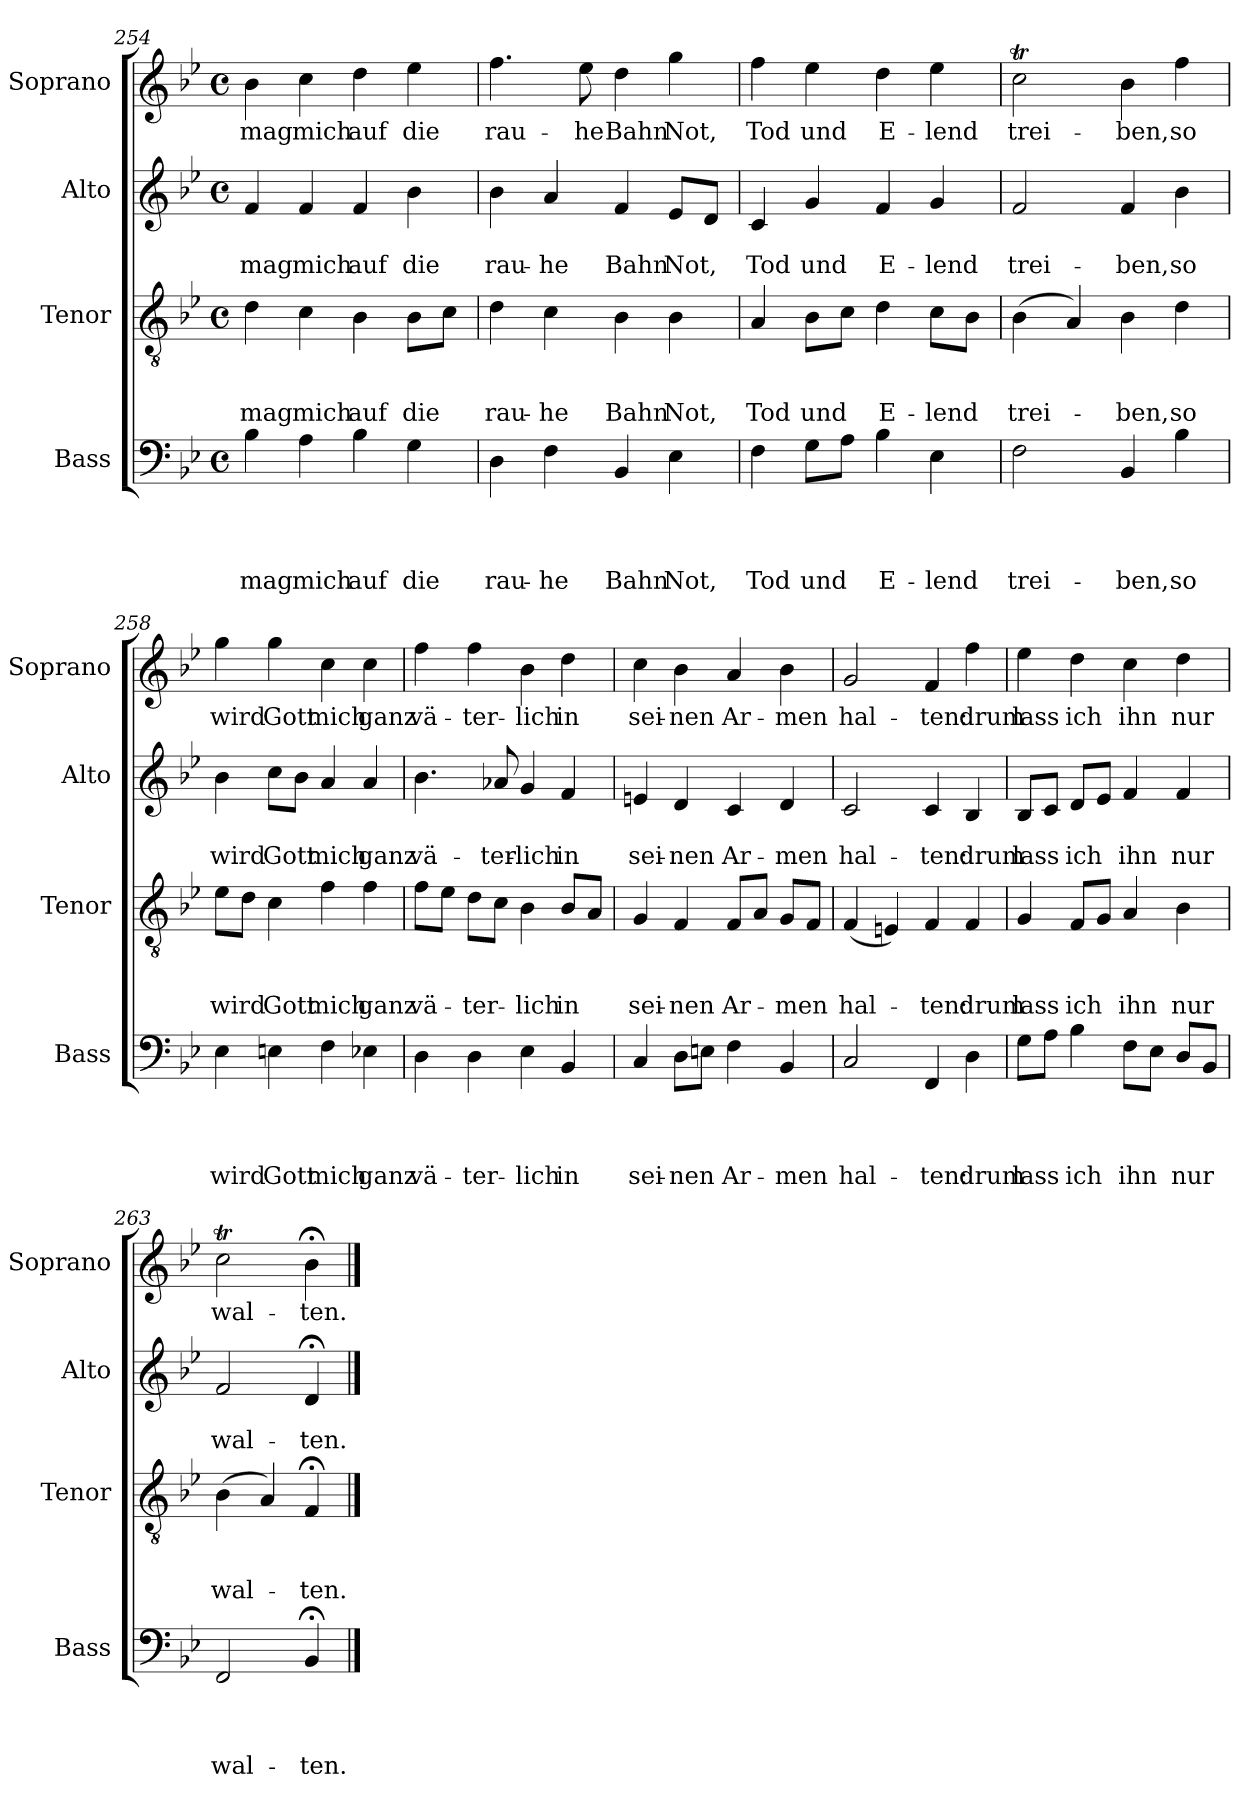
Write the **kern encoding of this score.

**kern	**text	**text	**text	**text	**kern	**text	**text	**text	**kern	**text	**text	**kern	**text
*part4	*part4	*part4	*part4	*part4	*part3	*part3	*part3	*part3	*part2	*part2	*part2	*part1	*part1
*staff4	*staff4	*staff4	*staff4	*staff4	*staff3	*staff3	*staff3	*staff3	*staff2	*staff2	*staff2	*staff1	*staff1
*I"Bass	*	*	*	*	*I"Tenor	*	*	*	*I"Alto	*	*	*I"Soprano	*
*I'Bass	*	*	*	*	*I'Tenor	*	*	*	*I'Alto	*	*	*I'Soprano	*
!!LO:LB:g=z
*clefF4	*	*	*	*	*clefGv2	*	*	*	*clefG2	*	*	*clefG2	*
*k[b-e-]	*	*	*	*	*k[b-e-]	*	*	*	*k[b-e-]	*	*	*k[b-e-]	*
*B-:	*	*	*	*	*B-:	*	*	*	*B-:	*	*	*B-:	*
*M4/4	*	*	*	*	*M4/4	*	*	*	*M4/4	*	*	*M4/4	*
*met(c)	*	*	*	*	*met(c)	*	*	*	*met(c)	*	*	*met(c)	*
=254	=254	=254	=254	=254	=254	=254	=254	=254	=254	=254	=254	=254	=254
!	!	!	!	!LO:LY:b	!	!	!	!LO:LY:b	!	!	!LO:LY:b	!	!LO:LY:b
4B-\	.	.	.	mag	4d\	.	.	mag	4f/	.	mag	4b-\	mag
!	!	!	!	!LO:LY:b	!	!	!	!LO:LY:b	!	!	!LO:LY:b	!	!LO:LY:b
4A\	.	.	.	mich	4c\	.	.	mich	4f/	.	mich	4cc\	mich
!	!	!	!	!LO:LY:b	!	!	!	!LO:LY:b	!	!	!LO:LY:b	!	!LO:LY:b
4B-\	.	.	.	auf	4B-\	.	.	auf	4f/	.	auf	4dd\	auf
!	!	!	!	!LO:LY:b	!	!	!	!LO:LY:b	!	!	!LO:LY:b	!	!LO:LY:b
4G\	.	.	.	die	8B-\L	.	.	die	4b-\	.	die	4ee-\	die
.	.	.	.	.	8c\J	.	.	.	.	.	.	.	.
=255	=255	=255	=255	=255	=255	=255	=255	=255	=255	=255	=255	=255	=255
!	!	!	!	!LO:LY:b	!	!	!	!LO:LY:b	!	!	!LO:LY:b	!	!LO:LY:b
4D\	.	.	.	rau-	4d\	.	.	rau-	4b-\	.	rau-	4.ff\	rau-
!	!	!	!	!LO:LY:b	!	!	!	!LO:LY:b	!	!	!LO:LY:b	!	!
4F\	.	.	.	-he	4c\	.	.	-he	4a/	.	-he	.	.
!	!	!	!	!	!	!	!	!	!	!	!	!	!LO:LY:b
.	.	.	.	.	.	.	.	.	.	.	.	8ee-\	-he
!	!	!	!	!LO:LY:b	!	!	!	!LO:LY:b	!	!	!LO:LY:b	!	!LO:LY:b
4BB-/	.	.	.	Bahn	4B-\	.	.	Bahn	4f/	.	Bahn	4dd\	Bahn
!	!	!	!	!LO:LY:b	!	!	!	!LO:LY:b	!	!	!LO:LY:b	!	!LO:LY:b
4E-\	.	.	.	Not,	4B-\	.	.	Not,	8e-/L	.	Not,	4gg\	Not,
.	.	.	.	.	.	.	.	.	8d/J	.	.	.	.
=256	=256	=256	=256	=256	=256	=256	=256	=256	=256	=256	=256	=256	=256
!	!	!	!	!LO:LY:b	!	!	!	!LO:LY:b	!	!	!LO:LY:b	!	!LO:LY:b
4F\	.	.	.	Tod	4A/	.	.	Tod	4c/	.	Tod	4ff\	Tod
!	!	!	!	!LO:LY:b	!	!	!	!LO:LY:b	!	!	!LO:LY:b	!	!LO:LY:b
8G\L	.	.	.	und	8B-\L	.	.	und	4g/	.	und	4ee-\	und
8A\J	.	.	.	.	8c\J	.	.	.	.	.	.	.	.
!	!	!	!	!LO:LY:b	!	!	!	!LO:LY:b	!	!	!LO:LY:b	!	!LO:LY:b
4B-\	.	.	.	E-	4d\	.	.	E-	4f/	.	E-	4dd\	E-
!	!	!	!	!LO:LY:b	!	!	!	!LO:LY:b	!	!	!LO:LY:b	!	!LO:LY:b
4E-\	.	.	.	-lend	8c\L	.	.	-lend	4g/	.	-lend	4ee-\	-lend
.	.	.	.	.	8B-\J	.	.	.	.	.	.	.	.
=257	=257	=257	=257	=257	=257	=257	=257	=257	=257	=257	=257	=257	=257
!	!	!	!	!LO:LY:b	!	!	!	!LO:LY:b	!	!	!LO:LY:b	!	!LO:LY:b
2F\	.	.	.	trei-	(>4B-\	.	.	trei-	2f/	.	trei-	2ccT\	trei-
.	.	.	.	.	4A/)	.	.	.	.	.	.	.	.
!	!	!	!	!LO:LY:b	!	!	!	!LO:LY:b	!	!	!LO:LY:b	!	!LO:LY:b
4BB-/	.	.	.	-ben,	4B-\	.	.	-ben,	4f/	.	-ben,	4b-\	-ben,
!	!	!	!	!LO:LY:b	!	!	!	!LO:LY:b	!	!	!LO:LY:b	!	!LO:LY:b
4B-\	.	.	.	so	4d\	.	.	so	4b-\	.	so	4ff\	so
=258	=258	=258	=258	=258	=258	=258	=258	=258	=258	=258	=258	=258	=258
!	!	!	!	!LO:LY:b	!	!	!	!LO:LY:b	!	!	!LO:LY:b	!	!LO:LY:b
4E-\	.	.	.	wird	8e-\L	.	.	wird	4b-\	.	wird	4gg\	wird
.	.	.	.	.	8d\J	.	.	.	.	.	.	.	.
!	!	!	!	!LO:LY:b	!	!	!	!LO:LY:b	!	!	!LO:LY:b	!	!LO:LY:b
4En\	.	.	.	Gott	4c\	.	.	Gott	8cc\L	.	Gott	4gg\	Gott
.	.	.	.	.	.	.	.	.	8b-\J	.	.	.	.
!	!	!	!	!LO:LY:b	!	!	!	!LO:LY:b	!	!	!LO:LY:b	!	!LO:LY:b
4F\	.	.	.	mich	4f\	.	.	mich	4a/	.	mich	4cc\	mich
!	!	!	!	!LO:LY:b	!	!	!	!LO:LY:b	!	!	!LO:LY:b	!	!LO:LY:b
4E-X\	.	.	.	ganz	4f\	.	.	ganz	4a/	.	ganz	4cc\	ganz
=259	=259	=259	=259	=259	=259	=259	=259	=259	=259	=259	=259	=259	=259
!	!	!	!	!LO:LY:b	!	!	!	!LO:LY:b	!	!	!LO:LY:b	!	!LO:LY:b
4D\	.	.	.	vä-	8f\L	.	.	vä-	4.b-\	.	vä-	4ff\	vä-
.	.	.	.	.	8e-\J	.	.	.	.	.	.	.	.
!	!	!	!	!LO:LY:b	!	!	!	!LO:LY:b	!	!	!	!	!LO:LY:b
4D\	.	.	.	-ter-	8d\L	.	.	-ter-	.	.	.	4ff\	-ter-
!	!	!	!	!	!	!	!	!	!	!	!LO:LY:b	!	!
.	.	.	.	.	8c\J	.	.	.	8a-X/	.	-ter-	.	.
!	!	!	!	!LO:LY:b	!	!	!	!LO:LY:b	!	!	!LO:LY:b	!	!LO:LY:b
4E-\	.	.	.	-lich	4B-\	.	.	-lich	4g/	.	-lich	4b-\	-lich
!	!	!	!	!LO:LY:b	!	!	!	!LO:LY:b	!	!	!LO:LY:b	!	!LO:LY:b
4BB-/	.	.	.	in	8B-/L	.	.	in	4f/	.	in	4dd\	in
.	.	.	.	.	8A/J	.	.	.	.	.	.	.	.
=260	=260	=260	=260	=260	=260	=260	=260	=260	=260	=260	=260	=260	=260
!	!	!	!	!LO:LY:b	!	!	!	!LO:LY:b	!	!	!LO:LY:b	!	!LO:LY:b
4C/	.	.	.	sei-	4G/	.	.	sei-	4en/	.	sei-	4cc\	sei-
!	!	!	!	!LO:LY:b	!	!	!	!LO:LY:b	!	!	!LO:LY:b	!	!LO:LY:b
8D\L	.	.	.	-nen	4F/	.	.	-nen	4d/	.	-nen	4b-\	-nen
8En\J	.	.	.	.	.	.	.	.	.	.	.	.	.
!	!	!	!	!LO:LY:b	!	!	!	!LO:LY:b	!	!	!LO:LY:b	!	!LO:LY:b
4F\	.	.	.	Ar-	8F/L	.	.	Ar-	4c/	.	Ar-	4a/	Ar-
.	.	.	.	.	8A/J	.	.	.	.	.	.	.	.
!	!	!	!	!LO:LY:b	!	!	!	!LO:LY:b	!	!	!LO:LY:b	!	!LO:LY:b
4BB-/	.	.	.	-men	8G/L	.	.	-men	4d/	.	-men	4b-\	-men
.	.	.	.	.	8F/J	.	.	.	.	.	.	.	.
=261	=261	=261	=261	=261	=261	=261	=261	=261	=261	=261	=261	=261	=261
!	!	!	!	!LO:LY:b	!	!	!	!LO:LY:b	!	!	!LO:LY:b	!	!LO:LY:b
2C/	.	.	.	hal-	(<4F/	.	.	hal-	2c/	.	hal-	2g/	hal-
.	.	.	.	.	4En/)	.	.	.	.	.	.	.	.
!	!	!	!	!LO:LY:b	!	!	!	!LO:LY:b	!	!	!LO:LY:b	!	!LO:LY:b
4FF/	.	.	.	-ten:	4F/	.	.	-ten:	4c/	.	-ten:	4f/	-ten:
!	!	!	!	!LO:LY:b	!	!	!	!LO:LY:b	!	!	!LO:LY:b	!	!LO:LY:b
4D\	.	.	.	drum	4F/	.	.	drum	4B-/	.	drum	4ff\	drum
=262	=262	=262	=262	=262	=262	=262	=262	=262	=262	=262	=262	=262	=262
!	!	!	!	!LO:LY:b	!	!	!	!LO:LY:b	!	!	!LO:LY:b	!	!LO:LY:b
8G\L	.	.	.	lass	4G/	.	.	lass	8B-/L	.	lass	4ee-\	lass
8A\J	.	.	.	.	.	.	.	.	8c/J	.	.	.	.
!	!	!	!	!LO:LY:b	!	!	!	!LO:LY:b	!	!	!LO:LY:b	!	!LO:LY:b
4B-\	.	.	.	ich	8F/L	.	.	ich	8d/L	.	ich	4dd\	ich
.	.	.	.	.	8G/J	.	.	.	8e-/J	.	.	.	.
!	!	!	!	!LO:LY:b	!	!	!	!LO:LY:b	!	!	!LO:LY:b	!	!LO:LY:b
8F\L	.	.	.	ihn	4A/	.	.	ihn	4f/	.	ihn	4cc\	ihn
8E-\J	.	.	.	.	.	.	.	.	.	.	.	.	.
!	!	!	!	!LO:LY:b	!	!	!	!LO:LY:b	!	!	!LO:LY:b	!	!LO:LY:b
8D/L	.	.	.	nur	4B-\	.	.	nur	4f/	.	nur	4dd\	nur
8BB-/J	.	.	.	.	.	.	.	.	.	.	.	.	.
=263	=263	=263	=263	=263	=263	=263	=263	=263	=263	=263	=263	=263	=263
!	!	!	!	!LO:LY:b	!	!	!	!LO:LY:b	!	!	!LO:LY:b	!	!LO:LY:b
2FF/	.	.	.	wal-	(>4B-\	.	.	wal-	2f/	.	wal-	2ccT\	wal-
.	.	.	.	.	4A/)	.	.	.	.	.	.	.	.
!	!	!	!	!LO:LY:b	!	!	!	!LO:LY:b	!	!	!LO:LY:b	!	!LO:LY:b
4BB-;/	.	.	.	-ten.	4F;/	.	.	-ten.	4d;/	.	-ten.	4b-;<\	-ten.
==	==	==	==	==	==	==	==	==	==	==	==	==	==
*-	*-	*-	*-	*-	*-	*-	*-	*-	*-	*-	*-	*-	*-
